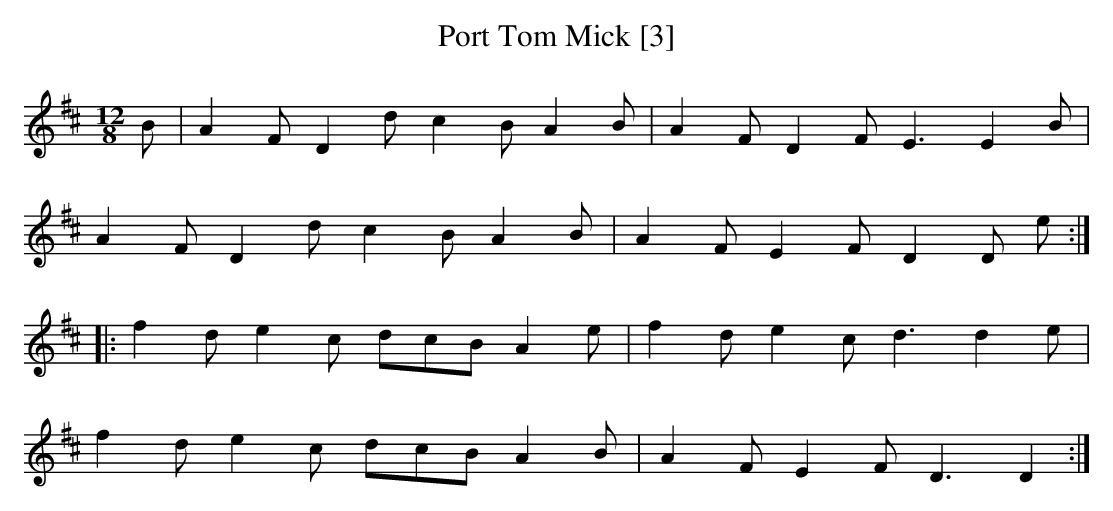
X:1
T:Port Tom Mick [3]
M:12/8
L:1/8
K:D
B|A2F D2d c2B A2B|A2F D2F E3 E2B|
A2F D2d c2B A2B|A2F E2F D2D e:|
|:f2d e2c dcB A2e|f2d e2c d3 d2e|
f2d e2c dcB A2B|A2F E2F D3 D2:|
